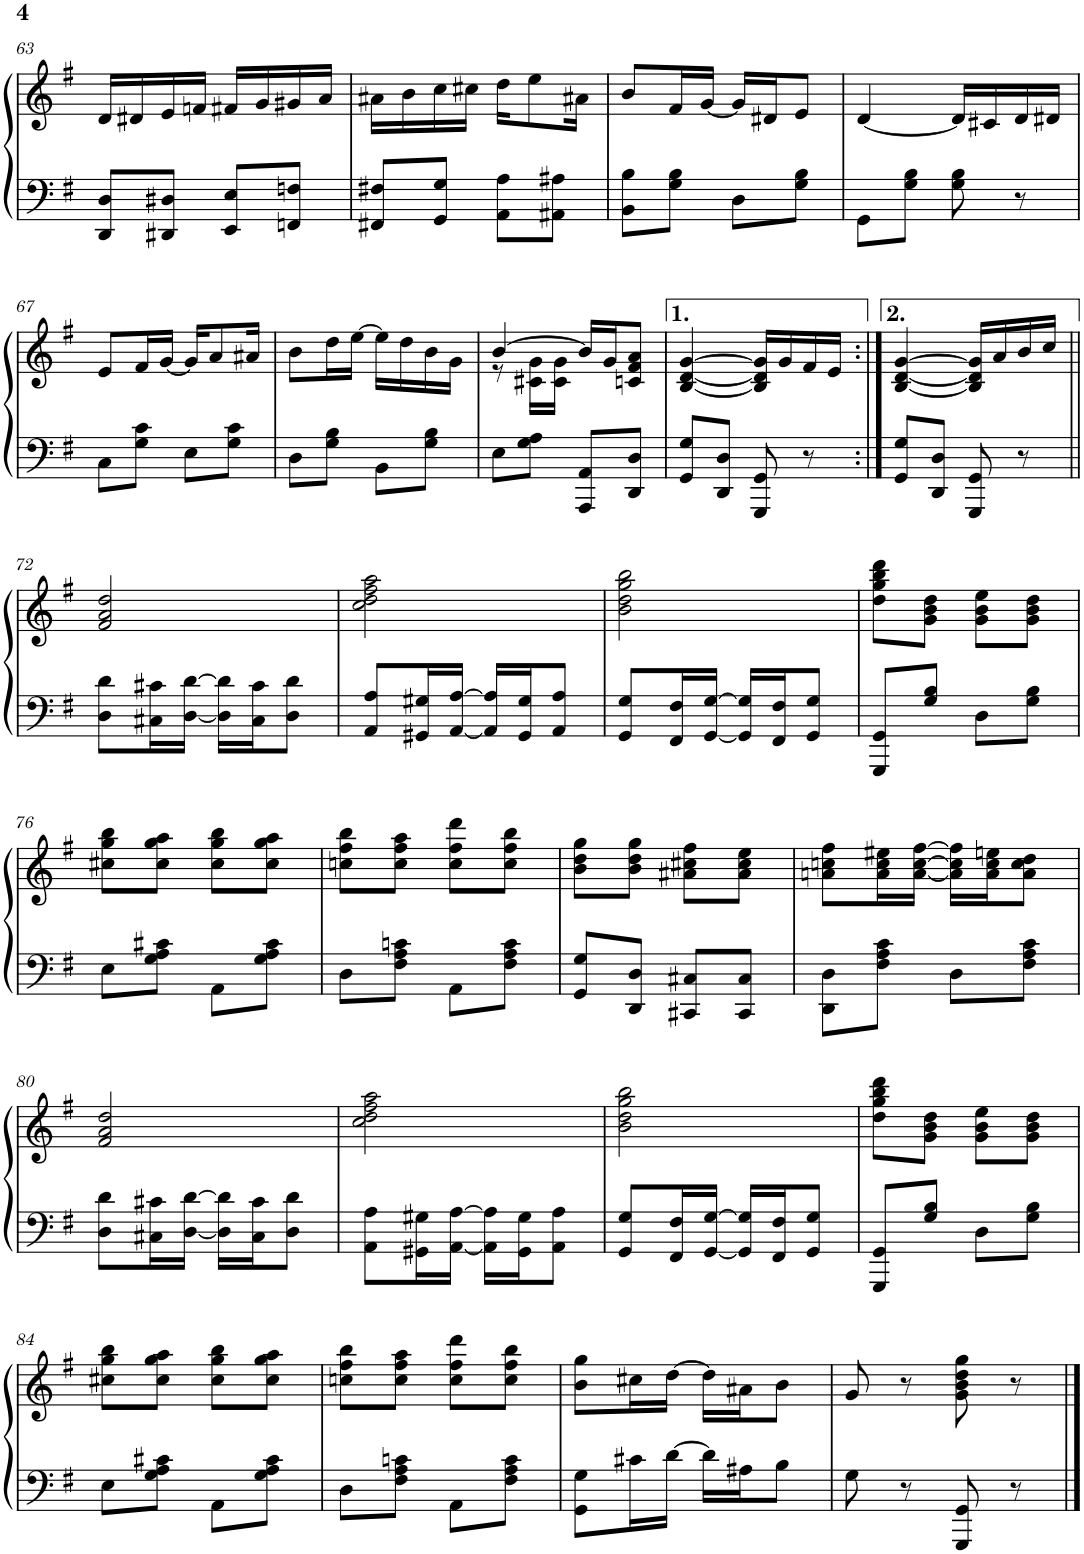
**kern	**kern
*part1	*part1
*staff2	*staff1
*I"Piano	*
*I'Pno.	*
!!LO:PB:g=z
*clefF4	*clefG2
*k[f#]	*k[f#]
*M2/4	*M2/4
=63	=63
8DD/ 8D/L	16d/LL
.	16d#X/
8DD#X/ 8D#X/J	16e/
.	16fn/JJ
8EE/ 8E/L	16f#X/LL
.	16g/
8FFn/ 8Fn/J	16g#X/
.	16a/JJ
=64	=64
8FF#X/ 8F#X/L	16a#X\LL
.	16b\
8GG/ 8G/J	16cc\
.	16cc#X\JJ
8AA\ 8A\L	16dd\KL
.	8ee\
8AA#X\ 8A#X\J	.
.	16a#X\Jk
=65	=65
8BB\ 8B\L	8b/L
8G\ 8B\J	16f#/L
.	[16g/JJ
8D\L	16g/LL]
.	16d#X/J
8G\ 8B\J	8e/J
=66	=66
8GG\L	[4d/
8G\ 8B\J	.
8G\ 8B\	16d/LL]
.	16c#X/
8r	16d/
.	16d#X/JJ
!!LO:LB:g=z
=67	=67
8C\L	8e/L
8G\ 8c\J	16f#/L
.	[16g/JJ
8E\L	16g/KL]
.	8a/
8G\ 8c\J	.
.	16a#X/Jk
=68	=68
8D\L	8b\L
8G\ 8B\J	16dd\L
.	[16ee\JJ
8BB\L	16ee\LL]
.	16dd\
8G\ 8B\J	16b\
.	16g\JJ
=69	=69
*	*^
8E\L	[4b/	8r
8G\ 8A\J	.	16c#X\ 16g\LL
.	.	16c#\ 16g\JJ
8AAA/ 8AA/L	16b/LL]	4ryy
.	16g/J	.
8DD/ 8D/J	8cn/ 8f#/ 8a/J	.
*	*v	*v
=70	=70
8GG/ 8G/L	[4B/ [4d/ [4g/
8DD/ 8D/J	.
8GGG/ 8GG/	16B/] 16d/] 16g/]LL
.	16g/
8r	16f#/
.	16e/JJ
=71:|!	=71:|!
8GG/ 8G/L	[4B/ [4d/ [4g/
8DD/ 8D/J	.
8GGG/ 8GG/	16B/] 16d/] 16g/]LL
.	16a/
8r	16b/
.	16cc/JJ
!!LO:LB:g=z
=72||	=72||
8D\ 8d\L	2f#/ 2a/ 2dd/
16C#X\ 16c#X\L	.
[16D\ [16d\JJ	.
16D\] 16d\]LL	.
16C#\ 16c#\J	.
8D\ 8d\J	.
=73	=73
8AA/ 8A/L	2cc\ 2dd\ 2ff#\ 2aa\
16GG#X/ 16G#X/L	.
[16AA/ [16A/JJ	.
16AA/] 16A/]LL	.
16GG#/ 16G#/J	.
8AA/ 8A/J	.
=74	=74
8GG/ 8G/L	2b\ 2dd\ 2gg\ 2bb\
16FF#/ 16F#/L	.
[16GG/ [16G/JJ	.
16GG/] 16G/]LL	.
16FF#/ 16F#/J	.
8GG/ 8G/J	.
=75	=75
8GGG/ 8GG/L	8dd\ 8gg\ 8bb\ 8ddd\L
8G/ 8B/J	8g\ 8b\ 8dd\J
8D\L	8g\ 8b\ 8ee\L
8G\ 8B\J	8g\ 8b\ 8dd\J
!!LO:LB:g=z
=76	=76
8E\L	8cc#X\ 8gg\ 8bb\L
8G\ 8A\ 8c#X\J	8cc#\ 8gg\ 8aa\J
8AA\L	8cc#\ 8gg\ 8bb\L
8G\ 8A\ 8c#\J	8cc#\ 8gg\ 8aa\J
=77	=77
8D\L	8ccn\ 8ff#\ 8bb\L
8F#\ 8A\ 8cn\J	8cc\ 8ff#\ 8aa\J
8AA\L	8cc\ 8ff#\ 8ddd\L
8F#\ 8A\ 8c\J	8cc\ 8ff#\ 8bb\J
=78	=78
8GG/ 8G/L	8b\ 8dd\ 8gg\L
8DD/ 8D/J	8b\ 8dd\ 8gg\J
8CC#X/ 8C#X/L	8a#X\ 8cc#X\ 8ff#\L
8CC#/ 8C#/J	8a#\ 8cc#\ 8ee\J
=79	=79
8DD\ 8D\L	8an\ 8ccn\ 8ff#\L
8F#\ 8A\ 8c\J	16a\ 16cc\ 16ee#X\L
.	[16a\ [16cc\ [16ff#\JJ
8D\L	16a\] 16cc\] 16ff#\]LL
.	16a\ 16cc\ 16een\J
8F#\ 8A\ 8c\J	8a\ 8cc\ 8dd\J
!!LO:LB:g=z
=80	=80
8D\ 8d\L	2f#/ 2a/ 2dd/
16C#X\ 16c#X\L	.
[16D\ [16d\JJ	.
16D\] 16d\]LL	.
16C#\ 16c#\J	.
8D\ 8d\J	.
=81	=81
8AA\ 8A\L	2cc\ 2dd\ 2ff#\ 2aa\
16GG#X\ 16G#X\L	.
[16AA\ [16A\JJ	.
16AA\] 16A\]LL	.
16GG#\ 16G#\J	.
8AA\ 8A\J	.
=82	=82
8GG/ 8G/L	2b\ 2dd\ 2gg\ 2bb\
16FF#/ 16F#/L	.
[16GG/ [16G/JJ	.
16GG/] 16G/]LL	.
16FF#/ 16F#/J	.
8GG/ 8G/J	.
=83	=83
8GGG/ 8GG/L	8dd\ 8gg\ 8bb\ 8ddd\L
8G/ 8B/J	8g\ 8b\ 8dd\J
8D\L	8g\ 8b\ 8ee\L
8G\ 8B\J	8g\ 8b\ 8dd\J
!!LO:LB:g=z
=84	=84
8E\L	8cc#X\ 8gg\ 8bb\L
8G\ 8A\ 8c#X\J	8cc#\ 8gg\ 8aa\J
8AA\L	8cc#\ 8gg\ 8bb\L
8G\ 8A\ 8c#\J	8cc#\ 8gg\ 8aa\J
=85	=85
8D\L	8ccn\ 8ff#\ 8bb\L
8F#\ 8A\ 8cn\J	8cc\ 8ff#\ 8aa\J
8AA\L	8cc\ 8ff#\ 8ddd\L
8F#\ 8A\ 8c\J	8cc\ 8ff#\ 8bb\J
=86	=86
8GG\ 8G\L	8b\ 8gg\L
16c#X\L	16cc#X\L
[16d\JJ	[16dd\JJ
16d\LL]	16dd\LL]
16A#X\J	16a#X\J
8B\J	8b\J
=87	=87
8G\	8g/
8r	8r
8GGG/ 8GG/	8g\ 8b\ 8dd\ 8gg\
8r	8r
==	==
*-	*-
